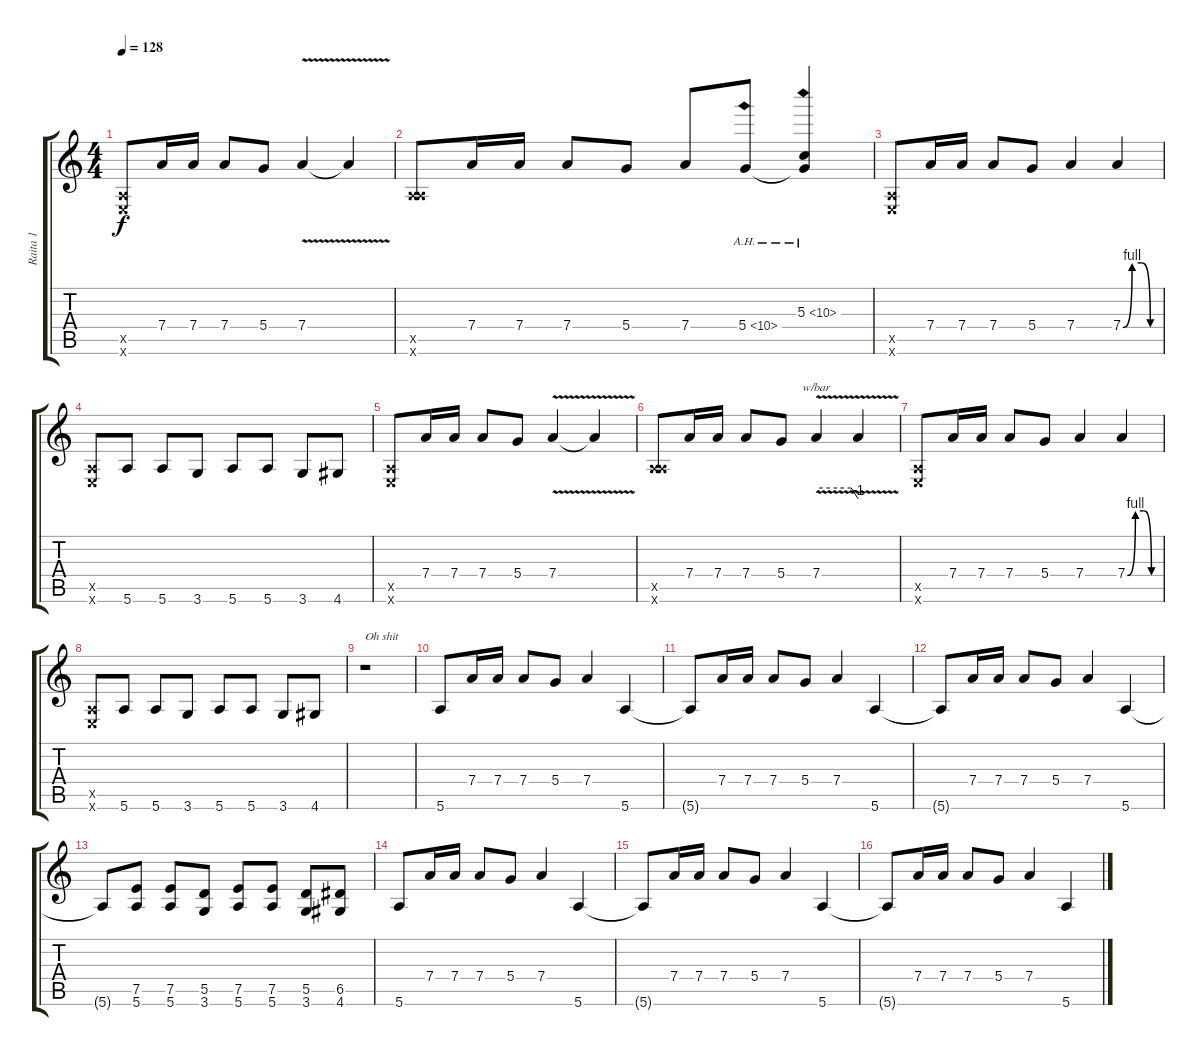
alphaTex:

\track ("Raita 1" "Raita 1") {instrument distortionguitar}
\staff {score tabs}
\tuning (E4 B3 G3 D3 A2 E2) {hide}
\ts (4 4)
\tempo 128
\clef g2
\ks c
(0.5{x} 0.6{x}).8{dy f instrument distortionguitar} 7.4.16 7.4.16 7.4.8 5.4.8 7.4{v}.4 7.4{t}.4 |
(0.5{x} 5.6{x}).8 7.4.16 7.4.16 7.4.8 5.4.8 7.4.8 5.4{ah 5}.8 (5.3{ah 5} 5.4{t}).4 |
(0.5{x} 0.6{x}).8 7.4.16 7.4.16 7.4.8 5.4.8 7.4.4 7.4{be (custom 0 0 15 4 30 4 45 0 60 0)}.4 |
(0.5{x} 0.6{x}).8 5.6.8 5.6.8 3.6.8 5.6.8 5.6.8 3.6.8 4.6.8 |
(0.5{x} 0.6{x}).8 7.4.16 7.4.16 7.4.8 5.4.8 7.4{v}.4 7.4{t}.4 |
(0.5{x} 5.6{x}).8 7.4.16 7.4.16 7.4.8 5.4.8 7.4{v}.4{tbe (custom default 0 0 30 0 50 0 60 -4)} 7.4{t}.4 |
(0.5{x} 0.6{x}).8 7.4.16 7.4.16 7.4.8 5.4.8 7.4.4 7.4{be (custom 0 0 15 4 30 4 45 0 60 0)}.4 |
(0.5{x} 0.6{x}).8 5.6.8 5.6.8 3.6.8 5.6.8 5.6.8 3.6.8 4.6.8 |
r.1{txt "Oh shit"} |
5.6.8 7.4.16 7.4.16 7.4.8 5.4.8 7.4.4 5.6.4 |
5.6{t}.8 7.4.16 7.4.16 7.4.8 5.4.8 7.4.4 5.6.4 |
5.6{t}.8 7.4.16 7.4.16 7.4.8 5.4.8 7.4.4 5.6.4 |
5.6{t}.8 (7.5 5.6).8 (7.5 5.6).8 (5.5 3.6).8 (7.5 5.6).8 (7.5 5.6).8 (5.5 3.6).8 (6.5 4.6).8 |
5.6.8 7.4.16 7.4.16 7.4.8 5.4.8 7.4.4 5.6.4 |
5.6{t}.8 7.4.16 7.4.16 7.4.8 5.4.8 7.4.4 5.6.4 |
5.6{t}.8 7.4.16 7.4.16 7.4.8 5.4.8 7.4.4 5.6.4
